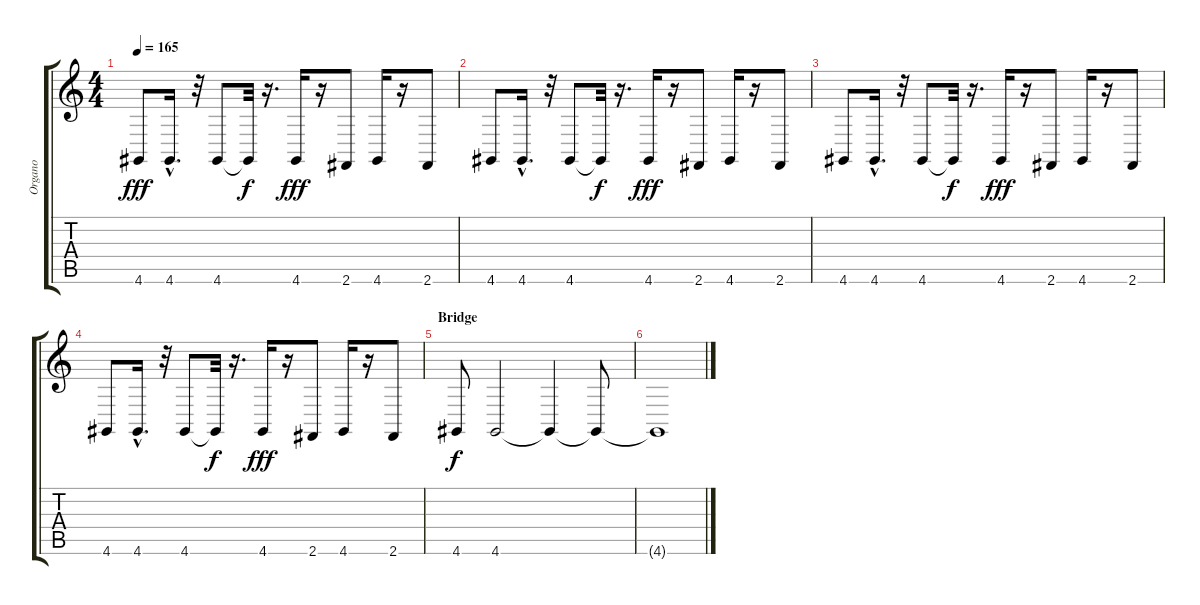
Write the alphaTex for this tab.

\track ("Organo" "Organo") {instrument drawbarorgan}
\staff {score tabs}
\tuning (E4 B3 G3 D3 A2 E2) {hide}
\ts (4 4)
\tempo 165
\clef g2
\ks c
4.6.8{dy fff} 4.6{hac}.16{d} r.32 4.6.8 4.6{t}.32{dy f} r.16{d} 4.6.16{dy fff} r.16 2.6.8 4.6.16 r.16 2.6.8 |
4.6.8 4.6{hac}.16{d} r.32 4.6.8 4.6{t}.32{dy f} r.16{d} 4.6.16{dy fff} r.16 2.6.8 4.6.16 r.16 2.6.8 |
4.6.8 4.6{hac}.16{d} r.32 4.6.8 4.6{t}.32{dy f} r.16{d} 4.6.16{dy fff} r.16 2.6.8 4.6.16 r.16 2.6.8 |
4.6.8 4.6{hac}.16{d} r.32 4.6.8 4.6{t}.32{dy f} r.16{d} 4.6.16{dy fff} r.16 2.6.8 4.6.16 r.16 2.6.8 |
\section ("" "Bridge")
4.6.8{dy f} 4.6.2 4.6{t}.4 4.6{t}.8 |
4.6{t}.1
